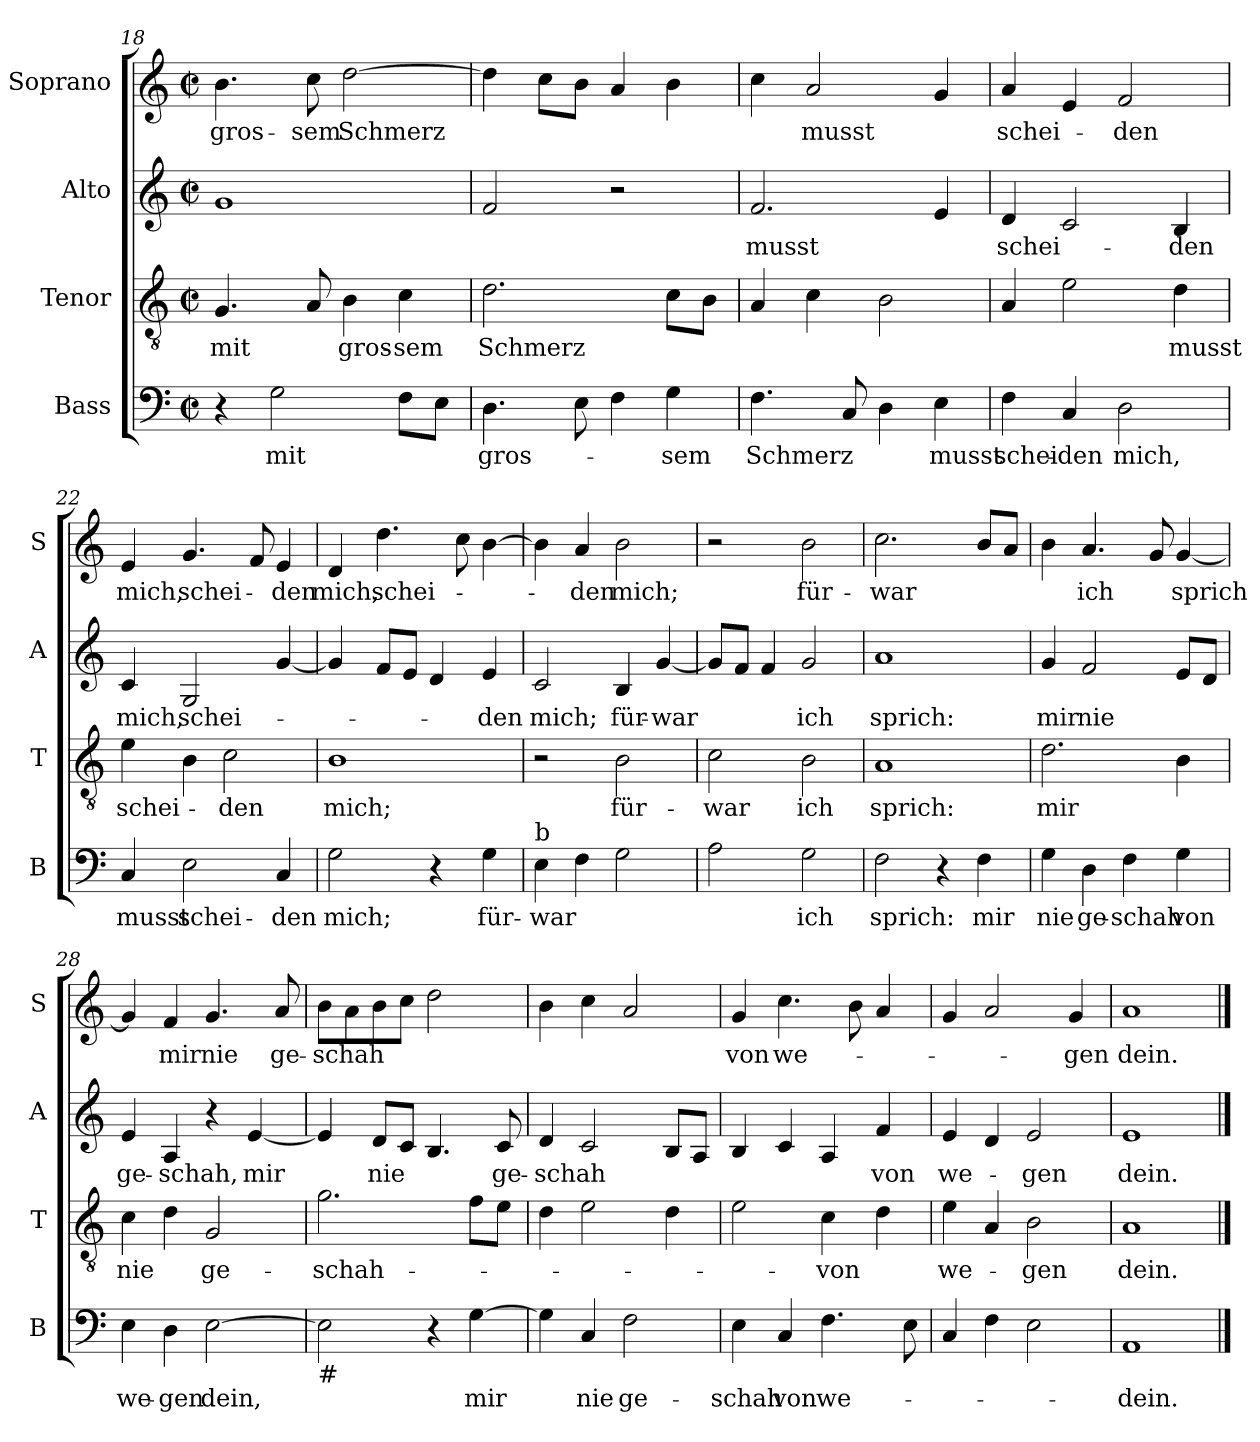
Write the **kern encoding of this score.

**kern	**text	**kern	**text	**kern	**text	**kern	**text
*part4	*part4	*part3	*part3	*part2	*part2	*part1	*part1
*staff4	*staff4	*staff3	*staff3	*staff2	*staff2	*staff1	*staff1
*I"Bass	*	*I"Tenor	*	*I"Alto	*	*I"Soprano	*
*I'B	*	*I'T	*	*I'A	*	*I'S	*
*clefF4	*	*clefGv2	*	*clefG2	*	*clefG2	*
*k[]	*	*k[]	*	*k[]	*	*k[]	*
*C:	*	*C:	*	*C:	*	*C:	*
*M2/2	*	*M2/2	*	*M2/2	*	*M2/2	*
*met(c|)	*	*met(c|)	*	*met(c|)	*	*met(c|)	*
=18	=18	=18	=18	=18	=18	=18	=18
!	!	!	!LO:LY:b	!	!	!	!LO:LY:b
4r	.	4.G/	mit	1g	.	4.b\	gros-
!	!LO:LY:b	!	!	!	!	!	!
2G\	mit	.	.	.	.	.	.
!	!	!	!	!	!	!	!LO:LY:b
.	.	8A/	.	.	.	8cc\	-sem
!	!	!	!LO:LY:b	!	!	!	!LO:LY:b
.	.	4B\	gros-	.	.	[2dd\	Schmerz
!	!	!	!LO:LY:b	!	!	!	!
8F\L	.	4c\	-sem	.	.	.	.
8E\J	.	.	.	.	.	.	.
=19	=19	=19	=19	=19	=19	=19	=19
!	!LO:LY:b	!	!LO:LY:b	!	!	!	!
4.D\	gros-	2.d\	Schmerz	2f/	.	4dd\]	.
.	.	.	.	.	.	8cc\L	.
8E\	.	.	.	.	.	8b\J	.
4F\	.	.	.	2r	.	4a/	.
!	!LO:LY:b	!	!	!	!	!	!
4G\	-sem	8c\L	.	.	.	4b\	.
.	.	8B\J	.	.	.	.	.
=20	=20	=20	=20	=20	=20	=20	=20
!	!LO:LY:b	!	!	!	!LO:LY:b	!	!
4.F\	Schmerz	4A/	.	2.f/	musst	4cc\	.
!	!	!	!	!	!	!	!LO:LY:b
.	.	4c\	.	.	.	2a/	musst
8C/	.	.	.	.	.	.	.
4D\	.	2B\	.	.	.	.	.
!	!LO:LY:b	!	!	!	!	!	!
4E\	musst	.	.	4e/	.	4g/	.
!!LO:LB:g=z
=21	=21	=21	=21	=21	=21	=21	=21
!	!LO:LY:b	!	!	!	!LO:LY:b	!	!LO:LY:b
4F\	schei-	4A/	.	4d/	schei-	4a/	schei-
!	!LO:LY:b	!	!	!	!	!	!
4C/	-den	2e\	.	2c/	.	4e/	.
!	!LO:LY:b	!	!	!	!	!	!LO:LY:b
2D\	mich,	.	.	.	.	2f/	-den
!	!	!	!LO:LY:b	!	!LO:LY:b	!	!
.	.	4d\	musst	4B/	-den	.	.
=22	=22	=22	=22	=22	=22	=22	=22
!	!LO:LY:b	!	!LO:LY:b	!	!LO:LY:b	!	!LO:LY:b
4C/	musst	4e\	schei-	4c/	mich,	4e/	mich,
!	!LO:LY:b	!	!	!	!LO:LY:b	!	!LO:LY:b
2E\	schei-	4B\	.	2G/	schei-	4.g/	schei-
!	!	!	!LO:LY:b	!	!	!	!
.	.	2c\	-den	.	.	.	.
.	.	.	.	.	.	8f/	.
!	!LO:LY:b	!	!	!	!	!	!LO:LY:b
4C/	-den	.	.	[4g/	.	4e/	-den
=23	=23	=23	=23	=23	=23	=23	=23
!	!LO:LY:b	!	!LO:LY:b	!	!	!	!LO:LY:b
2G\	mich;	1B	mich;	4g/]	.	4d/	mich,
!	!	!	!	!	!	!	!LO:LY:b
.	.	.	.	8f/L	.	4.dd\	schei-
.	.	.	.	8e/J	.	.	.
4r	.	.	.	4d/	.	.	.
.	.	.	.	.	.	8cc\	.
!	!LO:LY:b	!	!	!	!LO:LY:b	!	!
4G\	für-	.	.	4e/	-den	[4b\	.
=24	=24	=24	=24	=24	=24	=24	=24
!LO:TX:a:t=b	!	!	!	!	!	!	!
!	!LO:LY:b	!	!	!	!LO:LY:b	!	!
4E\	-war	2r	.	2c/	mich;	4b\]	.
!	!	!	!	!	!	!	!LO:LY:b
4F\	.	.	.	.	.	4a/	-den
!	!	!	!LO:LY:b	!	!LO:LY:b	!	!LO:LY:b
2G\	.	2B\	für-	4B/	für-	2b\	mich;
!	!	!	!	!	!LO:LY:b	!	!
.	.	.	.	[4g/	-war	.	.
=25	=25	=25	=25	=25	=25	=25	=25
!	!	!	!LO:LY:b	!	!	!	!
2A\	.	2c\	-war	8g/L]	.	2r	.
.	.	.	.	8f/J	.	.	.
.	.	.	.	4f/	.	.	.
!	!LO:LY:b	!	!LO:LY:b	!	!LO:LY:b	!	!LO:LY:b
2G\	ich	2B\	ich	2g/	ich	2b\	für-
!!LO:PB:g=z
=26	=26	=26	=26	=26	=26	=26	=26
!	!LO:LY:b	!	!LO:LY:b	!	!LO:LY:b	!	!LO:LY:b
2F\	sprich:	1A	sprich:	1a	sprich:	2.cc\	-war
4r	.	.	.	.	.	.	.
!	!LO:LY:b	!	!	!	!	!	!
4F\	mir	.	.	.	.	8b/L	.
.	.	.	.	.	.	8a/J	.
=27	=27	=27	=27	=27	=27	=27	=27
!	!LO:LY:b	!	!LO:LY:b	!	!LO:LY:b	!	!
4G\	nie	2.d\	mir	4g/	mir	4b\	.
!	!LO:LY:b	!	!	!	!LO:LY:b	!	!LO:LY:b
4D\	ge-	.	.	2f/	nie	4.a/	ich
!	!LO:LY:b	!	!	!	!	!	!
4F\	-schah	.	.	.	.	.	.
.	.	.	.	.	.	8g/	.
!	!LO:LY:b	!	!	!	!	!	!LO:LY:b
4G\	von	4B\	.	8e/L	.	[4g/	sprich
.	.	.	.	8d/J	.	.	.
=28	=28	=28	=28	=28	=28	=28	=28
!	!LO:LY:b	!	!LO:LY:b	!	!LO:LY:b	!	!
4E\	we-	4c\	nie	4e/	ge-	4g/]	.
!	!LO:LY:b	!	!	!	!LO:LY:b	!	!LO:LY:b
4D\	-gen	4d\	.	4A/	-schah,	4f/	mir
!	!LO:LY:b	!	!LO:LY:b	!	!	!	!LO:LY:b
[2E\	dein,	2G/	ge-	4r	.	4.g/	nie
!	!	!	!	!	!LO:LY:b	!	!
.	.	.	.	[4e/	mir	.	.
!	!	!	!	!	!	!	!LO:LY:b
.	.	.	.	.	.	8a/	ge-
=29	=29	=29	=29	=29	=29	=29	=29
!LO:TX:b:t=#	!	!	!	!	!	!	!
!	!	!	!LO:LY:b	!	!	!	!LO:LY:b
2E\]	.	2.g\	-schah-	4e/]	.	8b\L	-schah
.	.	.	.	.	.	8a\	.
!	!	!	!	!	!LO:LY:b	!	!
.	.	.	.	8d/L	nie	8b\	.
.	.	.	.	8c/J	.	8cc\J	.
4r	.	.	.	4.B/	.	2dd\	.
!	!LO:LY:b	!	!	!	!	!	!
[4G\	mir	8f\L	.	.	.	.	.
!	!	!	!	!	!LO:LY:b	!	!
.	.	8e\J	.	8c/	ge-	.	.
!!LO:LB:g=z
=30	=30	=30	=30	=30	=30	=30	=30
!	!	!	!	!	!LO:LY:b	!	!
4G\]	.	4d\	.	4d/	-schah	4b\	.
!	!LO:LY:b	!	!	!	!	!	!
4C/	nie	2e\	.	2c/	.	4cc\	.
!	!LO:LY:b	!	!	!	!	!	!
2F\	ge-	.	.	.	.	2a/	.
.	.	4d\	.	8B/L	.	.	.
.	.	.	.	8A/J	.	.	.
=31	=31	=31	=31	=31	=31	=31	=31
!	!LO:LY:b	!	!	!	!	!	!LO:LY:b
4E\	-schah	2e\	.	4B/	.	4g/	von
!	!LO:LY:b	!	!	!	!	!	!LO:LY:b
4C/	von	.	.	4c/	.	4.cc\	we-
!	!LO:LY:b	!	!LO:LY:b	!	!	!	!
4.F\	we-	4c\	-von	4A/	.	.	.
.	.	.	.	.	.	8b\	.
!	!	!	!	!	!LO:LY:b	!	!
.	.	4d\	.	4f/	von	4a/	.
8E\	.	.	.	.	.	.	.
=32	=32	=32	=32	=32	=32	=32	=32
!	!	!	!LO:LY:b	!	!LO:LY:b	!	!
4C/	.	4e\	we-	4e/	we-	4g/	.
4F\	.	4A/	.	4d/	.	2a/	.
!	!	!	!LO:LY:b	!	!LO:LY:b	!	!
2E\	.	2B\	-gen	2e/	-gen	.	.
!	!	!	!	!	!	!	!LO:LY:b
.	.	.	.	.	.	4g/	-gen
=33	=33	=33	=33	=33	=33	=33	=33
!	!LO:LY:b	!	!LO:LY:b	!	!LO:LY:b	!	!LO:LY:b
1AA	-dein.	1A	dein.	1e	dein.	1a	dein.
==	==	==	==	==	==	==	==
*-	*-	*-	*-	*-	*-	*-	*-
